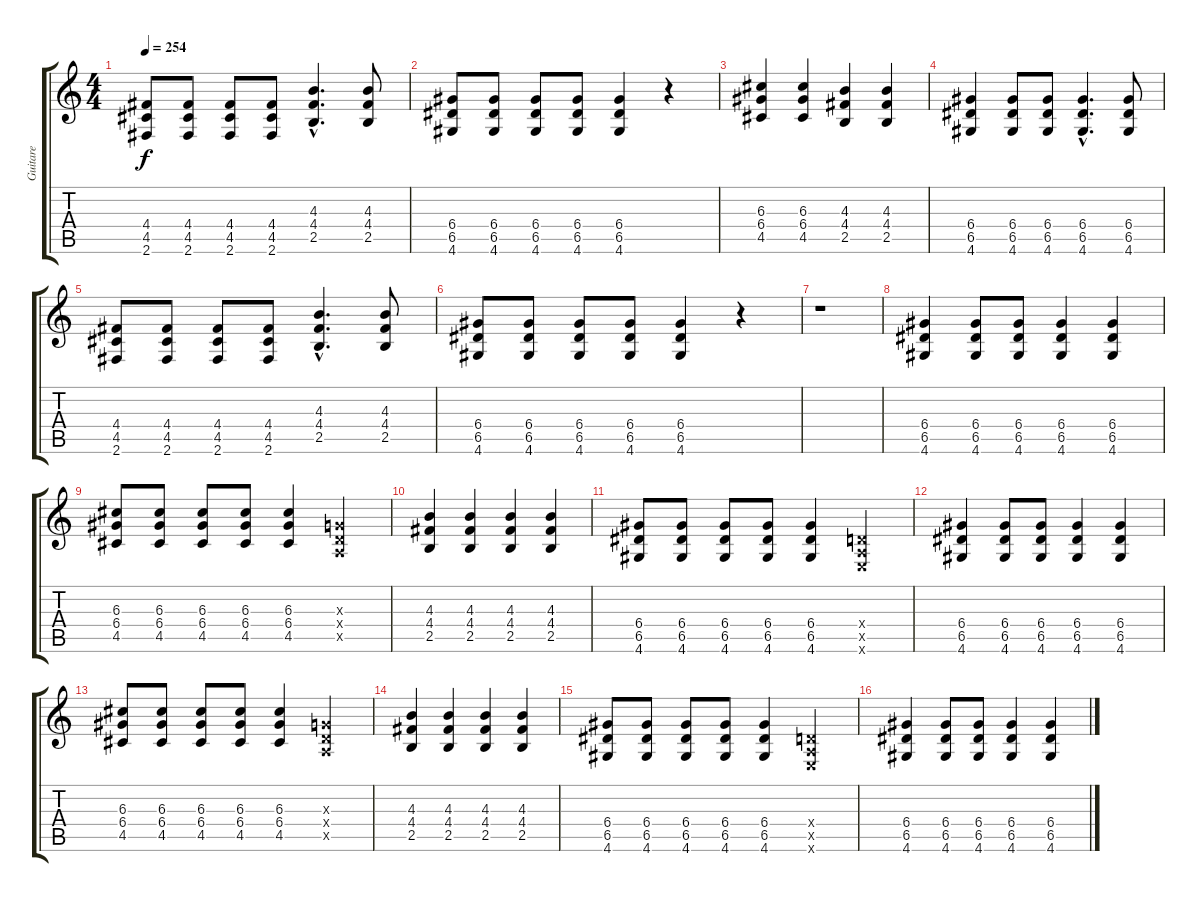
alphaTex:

\track ("Guitare" "Guitare") {instrument distortionguitar}
\staff {score tabs}
\tuning (E4 B3 G3 D3 A2 E2) {hide}
\ts (4 4)
\tempo 254
\clef g2
\ks c
(4.4 4.5 2.6).8{dy f} (4.4 4.5 2.6).8 (4.4 4.5 2.6).8 (4.4 4.5 2.6).8 (4.3{hac} 4.4{hac} 2.5{hac}).4{d} (4.3 4.4 2.5).8 |
(6.4 6.5 4.6).8 (6.4 6.5 4.6).8 (6.4 6.5 4.6).8 (6.4 6.5 4.6).8 (6.4 6.5 4.6).4 r.4 |
(6.3 6.4 4.5).4 (6.3 6.4 4.5).4 (4.3 4.4 2.5).4 (4.3 4.4 2.5).4 |
(6.4 6.5 4.6).4 (6.4 6.5 4.6).8 (6.4 6.5 4.6).8 (6.4{hac} 6.5{hac} 4.6{hac}).4{d} (6.4 6.5 4.6).8 |
(4.4 4.5 2.6).8 (4.4 4.5 2.6).8 (4.4 4.5 2.6).8 (4.4 4.5 2.6).8 (4.3{hac} 4.4{hac} 2.5{hac}).4{d} (4.3 4.4 2.5).8 |
(6.4 6.5 4.6).8 (6.4 6.5 4.6).8 (6.4 6.5 4.6).8 (6.4 6.5 4.6).8 (6.4 6.5 4.6).4 r.4 |
r.1 |
(6.4 6.5 4.6).4 (6.4 6.5 4.6).8 (6.4 6.5 4.6).8 (6.4 6.5 4.6).4 (6.4 6.5 4.6).4 |
(6.3 6.4 4.5).8 (6.3 6.4 4.5).8 (6.3 6.4 4.5).8 (6.3 6.4 4.5).8 (6.3 6.4 4.5).4 (0.3{x} 0.4{x} 0.5{x}).4 |
(4.3 4.4 2.5).4 (4.3 4.4 2.5).4 (4.3 4.4 2.5).4 (4.3 4.4 2.5).4 |
(6.4 6.5 4.6).8 (6.4 6.5 4.6).8 (6.4 6.5 4.6).8 (6.4 6.5 4.6).8 (6.4 6.5 4.6).4 (0.4{x} 0.5{x} 0.6{x}).4 |
(6.4 6.5 4.6).4 (6.4 6.5 4.6).8 (6.4 6.5 4.6).8 (6.4 6.5 4.6).4 (6.4 6.5 4.6).4 |
(6.3 6.4 4.5).8 (6.3 6.4 4.5).8 (6.3 6.4 4.5).8 (6.3 6.4 4.5).8 (6.3 6.4 4.5).4 (0.3{x} 0.4{x} 0.5{x}).4 |
(4.3 4.4 2.5).4 (4.3 4.4 2.5).4 (4.3 4.4 2.5).4 (4.3 4.4 2.5).4 |
(6.4 6.5 4.6).8 (6.4 6.5 4.6).8 (6.4 6.5 4.6).8 (6.4 6.5 4.6).8 (6.4 6.5 4.6).4 (0.4{x} 0.5{x} 0.6{x}).4 |
(6.4 6.5 4.6).4 (6.4 6.5 4.6).8 (6.4 6.5 4.6).8 (6.4 6.5 4.6).4 (6.4 6.5 4.6).4
